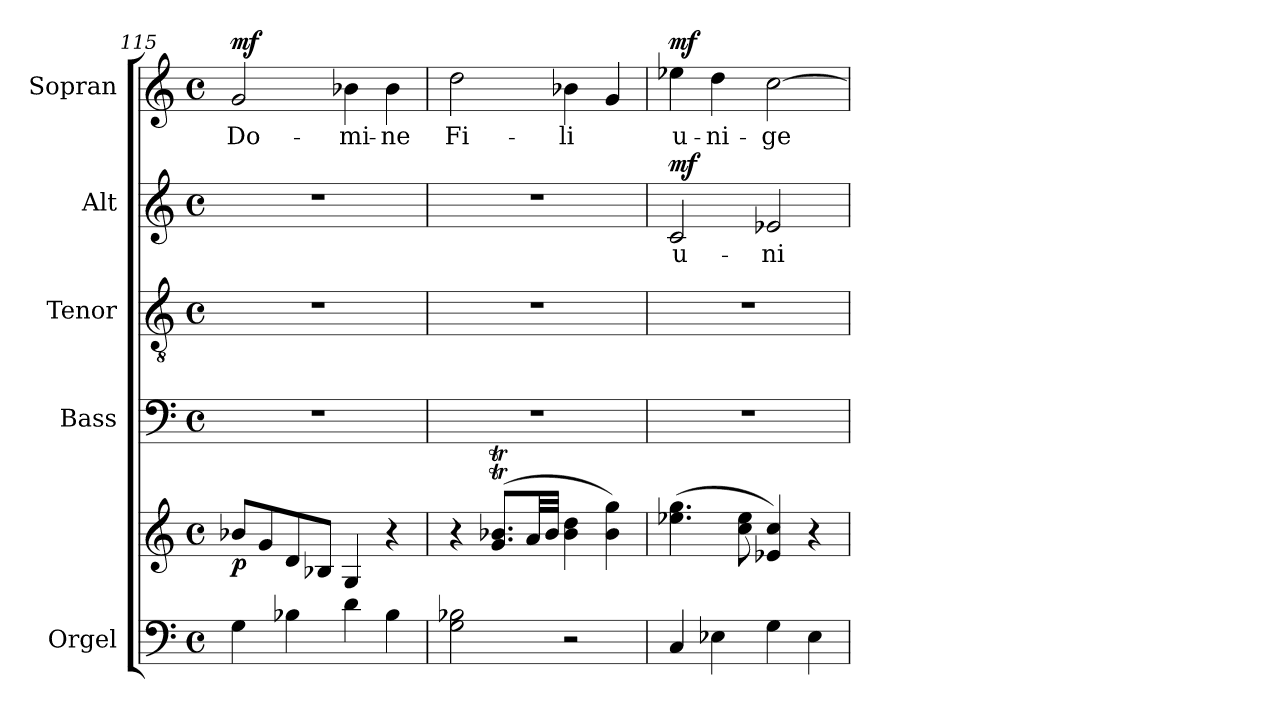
**kern	**kern	**dynam	**kern	**kern	**kern	**text	**dynam	**kern	**text	**dynam
*part5	*part5	*part5	*part4	*part3	*part2	*part2	*part2	*part1	*part1	*part1
*staff6	*staff5	*staff5/6	*staff4	*staff3	*staff2	*staff2	*staff2	*staff1	*staff1	*staff1
*I"Orgel	*	*	*I"Bass	*I"Tenor	*I"Alt	*	*	*I"Sopran	*	*
*I'Org.	*	*	*I'B.	*I'T.	*I'A.	*	*	*I'S.	*	*
*clefF4	*clefG2	*	*clefF4	*clefGv2	*clefG2	*	*	*clefG2	*	*
*k[]	*k[]	*	*k[]	*k[]	*k[]	*	*	*k[]	*	*
*C:	*C:	*	*C:	*C:	*C:	*	*	*C:	*	*
*M4/4	*M4/4	*	*M4/4	*M4/4	*M4/4	*	*	*M4/4	*	*
*met(c)	*met(c)	*	*met(c)	*met(c)	*met(c)	*	*	*met(c)	*	*
=115	=115	=115	=115	=115	=115	=115	=115	=115	=115	=115
!	!	!LO:DY:b	!	!	!	!	!	!	!LO:LY:b	!LO:DY:a
4G\	8b-X/L	p	1r	1r	1r	.	.	2g/	Do-	mf
.	8g/	.	.	.	.	.	.	.	.	.
4B-X\	8d/	.	.	.	.	.	.	.	.	.
.	8B-X/J	.	.	.	.	.	.	.	.	.
!	!	!	!	!	!	!	!	!	!LO:LY:b	!
4d\	4G/	.	.	.	.	.	.	4b-X\	-mi-	.
!	!	!	!	!	!	!	!	!	!LO:LY:b	!
4B-\	4r	.	.	.	.	.	.	4b-\	-ne	.
=116	=116	=116	=116	=116	=116	=116	=116	=116	=116	=116
!	!	!	!	!	!	!	!	!	!LO:LY:b	!
2G\ 2B-X\	4r	.	1r	1r	1r	.	.	2dd\	Fi-	.
.	(>8.g/T 8.b-X/TL	.	.	.	.	.	.	.	.	.
.	32a/LL	.	.	.	.	.	.	.	.	.
.	32b-/JJJ	.	.	.	.	.	.	.	.	.
!	!	!	!	!	!	!	!	!	!LO:LY:b	!
2r	4b-\ 4dd\	.	.	.	.	.	.	4b-X\	-li	.
.	4b-\ 4gg\)	.	.	.	.	.	.	4g/	.	.
=117	=117	=117	=117	=117	=117	=117	=117	=117	=117	=117
!	!	!	!	!	!	!LO:LY:b	!LO:DY:a	!	!LO:LY:b	!LO:DY:a
4C/	(>4.ee-X\ 4.gg\	.	1r	1r	2c/	u-	mf	4ee-X\	u-	mf
!	!	!	!	!	!	!	!	!	!LO:LY:b	!
4E-X\	.	.	.	.	.	.	.	4dd\	-ni-	.
.	8cc\ 8ee-\	.	.	.	.	.	.	.	.	.
!	!	!	!	!	!	!LO:LY:b	!	!	!LO:LY:b	!
4G\	4e-X/ 4cc/)	.	.	.	2e-X/	-ni-	.	[2cc\	-ge-	.
4E-\	4r	.	.	.	.	.	.	.	.	.
=	=	=	=	=	=	=	=	=	=	=
*-	*-	*-	*-	*-	*-	*-	*-	*-	*-	*-
